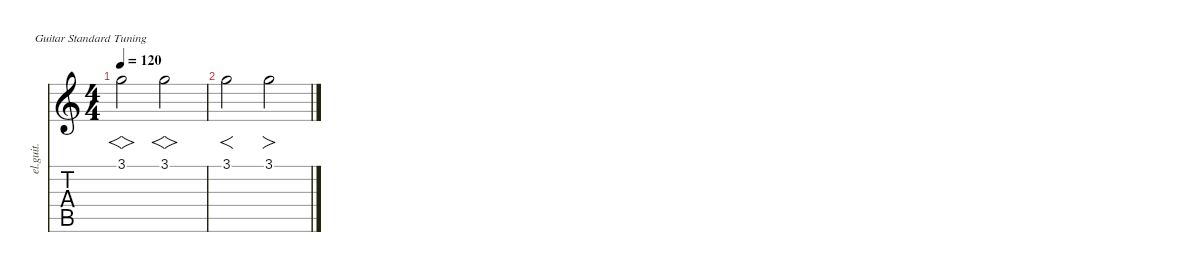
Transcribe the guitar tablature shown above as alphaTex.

\defaultSystemsLayout 4
\hideDynamics
\bracketExtendMode nobrackets
\track ("Clean Guitar" "el.guit.") {instrument electricguitarclean}
\staff {score tabs}
\tuning (E4 B3 G3 D3 A2 E2)
\ts (4 4)
\tempo 120
\clef g2
\ks c
3.1.2{vs dy mf instrument electricguitarclean beam Down} 3.1.2{vs beam Down} |
3.1.2{f beam Down} 3.1.2{fo beam Down}
